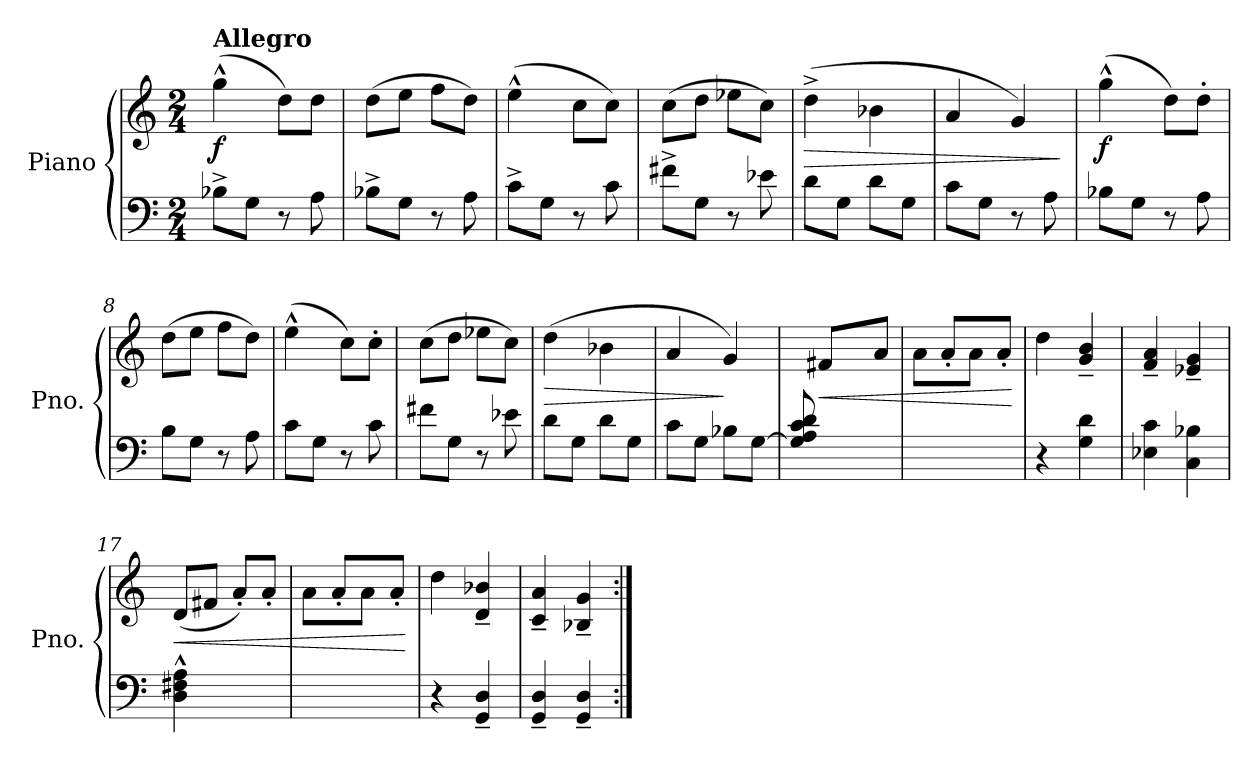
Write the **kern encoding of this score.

**kern	**kern	**dynam
*part1	*part1	*part1
*staff2	*staff1	*staff1/2
*I"Piano	*	*
*I'Pno.	*	*
*clefF4	*clefG2	*
*k[]	*k[]	*
*M2/4	*M2/4	*
=1	=1	=1
!	!LO:TX:a:B:t=Allegro	!
!	!	!LO:DY:b
8B-X^\L	(>4gg^^\	f
8G\J	.	.
8r	8dd\L)	.
8A\	8dd\J	.
=2	=2	=2
8B-X^\L	(>8dd\L	.
8G\J	8ee\J	.
8r	8ff\L	.
8A\	8dd\J)	.
=3	=3	=3
8c^\L	(>4ee^^\	.
8G\J	.	.
8r	8cc\L	.
8c\	8cc\J)	.
=4	=4	=4
8f#X^\L	(>8cc\L	.
8G\J	8dd\J	.
8r	8ee-X\L	.
8e-X\	8cc\J)	.
=5	=5	=5
!	!	!LO:HP:b
8d\L	(>4dd^\	>
8G\J	.	.
8d\L	4b-X\	.
8G\J	.	.
=6	=6	=6
8c\L	4a/	.
8G\J	.	.
8r	4g/)	.
8A\	.	.
.	.	]
!!LO:LB:g=z
=7	=7	=7
!	!	!LO:DY:b
8B-X\L	(>4gg^^\	f
8G\J	.	.
8r	8dd\L)	.
8A\	8dd'\J	.
=8	=8	=8
8B\L	(>8dd\L	.
8G\J	8ee\J	.
8r	8ff\L	.
8A\	8dd\J)	.
=9	=9	=9
8c\L	(>4ee^^\	.
8G\J	.	.
8r	8cc\L)	.
8c\	8cc'\J	.
=10	=10	=10
8f#X\L	(>8cc\L	.
8G\J	8dd\J	.
8r	8ee-X\L	.
8e-X\	8cc\J)	.
=11	=11	=11
!	!	!LO:HP:b
8d\L	(>4dd\	>
8G\J	.	.
8d\L	4b-X\	.
8G\J	.	.
=12	=12	=12
8c\L	4a/	.
8G\J	.	.
8B-X\L	4g/)	]
[8G\J	.	.
=13	=13	=13
*	*^	*
8G/] 8A/ 8c/ 8d/L	8ryy	4ryy	.
!	!	!	!LO:HP:b
8ryy	8f#X/L	.	<
8ryy	8ryy	8a'\J	.
8ryy	8a/J	8ryy	.
!!LO:LB:g=z	!!
=14	=14	=14	=14
8ryy	8ryy	8a\L	.
8ryy	8a'/L	8ryy	.
8ryy	8ryy	8a\J	.
8ryy	8a'/J	8ryy	.
*	*v	*v	*
.	.	[
=15	=15	=15
4r	4dd\	.
4G\ 4d\	4g/~ 4b/~	.
=16	=16	=16
4E-X\ 4c\	4f/~ 4a/~	.
4C\ 4B-X\	4e-X/~ 4g/~	.
=17	=17	=17
!	!	!LO:HP:b
4D\^^ 4F#X\^^ 4A\^^	(<8d/L	<
.	8f#X/J	.
4ryy	8a'/L)	.
.	8a'/J	.
=18	=18	=18
*	*^	*
8ryy	8ryy	8a\L	.
8ryy	8a'/L	8ryy	.
8ryy	8ryy	8a\J	.
8ryy	8a'/J	8ryy	.
*	*v	*v	*
.	.	[
=19	=19	=19
4r	4dd\	.
4GG/~ 4D/~	4d/~ 4b-X/~	.
=20	=20	=20
4GG/~ 4D/~	4c/~ 4a/~	.
4GG/~ 4D/~	4B-X/~ 4g/~	.
=:|!	=:|!	=:|!
*-	*-	*-
